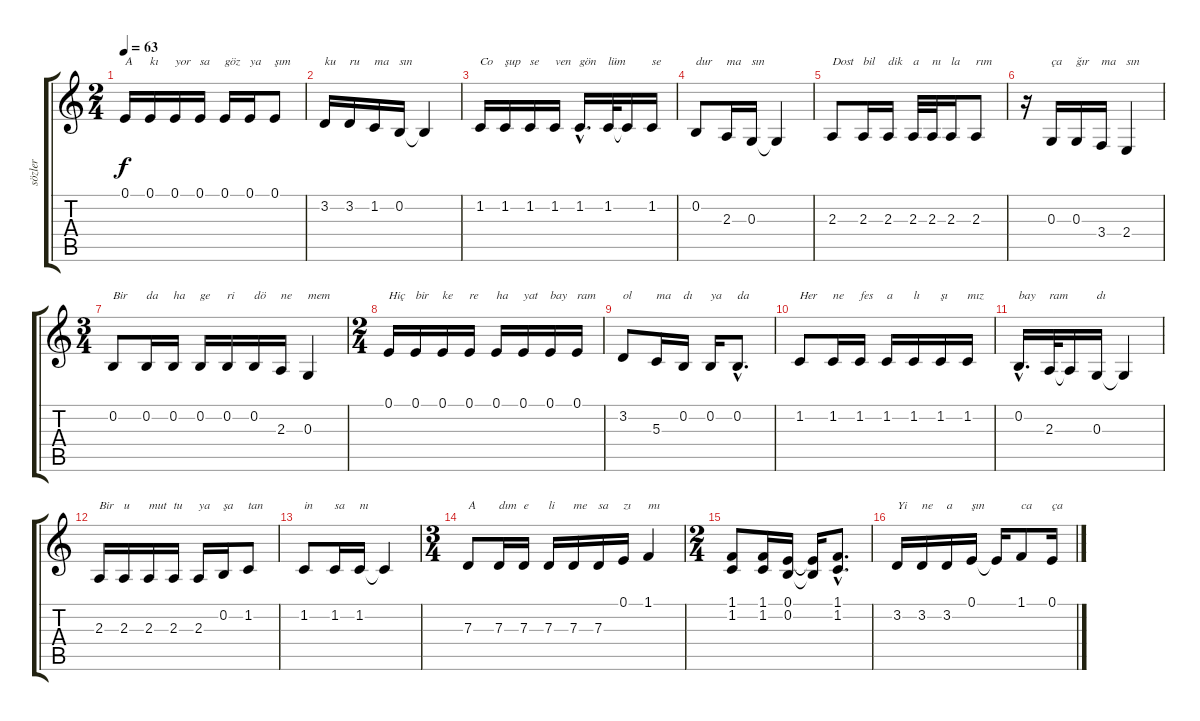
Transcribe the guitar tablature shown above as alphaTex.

\track ("sözler" "sözler") {instrument trombone}
\staff {score tabs}
\tuning (E4 B3 G3 D3 A2 E2) {hide}
\ts (2 4)
\tempo 63
\clef g2
\ks c
0.1.16{txt "A" dy f} 0.1.16{txt "kı"} 0.1.16{txt "yor"} 0.1.16{txt "sa"} 0.1.16{txt "göz"} 0.1.16{txt "ya"} 0.1.8{txt "şım"} |
3.2.16{txt "ku"} 3.2.16{txt "ru"} 1.2.16{txt "ma"} 0.2.16{txt "sın"} 0.2{t}.4 |
1.2.16{txt "Co"} 1.2.16{txt "şup"} 1.2.16{txt "se"} 1.2.16{txt "ven"} 1.2{hac}.16{d txt "gön"} 1.2.32{txt "lüm"} 1.2{t}.16 1.2.16{txt "se"} |
0.2.8{txt "dur"} 2.3.16{txt "ma"} 0.3.16{txt "sın"} 0.3{t}.4 |
2.3.8{txt "Dost"} 2.3.16{txt "bil"} 2.3.16{txt "dik"} 2.3.32{txt "a"} 2.3.32{txt "nı"} 2.3.16{txt "la"} 2.3.8{txt "rım"} |
r.16 0.3.16{txt "ça"} 0.3.16{txt "ğır"} 3.4.16{txt "ma"} 2.4.4{txt "sın"} |
\ts (3 4)
0.2.8{txt "Bir"} 0.2.16{txt "da"} 0.2.16{txt "ha"} 0.2.16{txt "ge"} 0.2.16{txt "ri"} 0.2.16{txt "dö"} 2.3.16{txt "ne"} 0.3.4{txt "mem"} |
\ts (2 4)
0.1.16{txt "Hiç"} 0.1.16{txt "bir"} 0.1.16{txt "ke"} 0.1.16{txt "re"} 0.1.16{txt "ha"} 0.1.16{txt "yat"} 0.1.16{txt "bay"} 0.1.16{txt "ram"} |
3.2.8{txt "ol"} 5.3.16{txt "ma"} 0.2.16{txt "dı"} 0.2.16{txt "ya"} 0.2{hac}.8{d txt "da"} |
1.2.8{txt "Her"} 1.2.16{txt "ne"} 1.2.16{txt "fes"} 1.2.16{txt "a"} 1.2.16{txt "lı"} 1.2.16{txt "şı"} 1.2.16{txt "mız"} |
0.2{hac}.16{d txt "bay"} 2.3.32{txt "ram"} 2.3{t}.16 0.3.16{txt "dı"} 0.3{t}.4 |
2.3.16{txt "Bir"} 2.3.16{txt "u"} 2.3.16{txt "mut"} 2.3.16{txt "tu"} 2.3.16{txt "ya"} 0.2.16{txt "şa"} 1.2.8{txt "tan"} |
1.2.8{txt "in"} 1.2.16{txt "sa"} 1.2.16{txt "nı"} 1.2{t}.4 |
\ts (3 4)
7.3.8{txt "A"} 7.3.16{txt "dım"} 7.3.16{txt "e"} 7.3.16{txt "li"} 7.3.16{txt "me"} 7.3.16{txt "sa"} 0.1.16{txt "zı"} 1.1.4{txt "mı"} |
\ts (2 4)
(1.1 1.2).8 (1.1 1.2).16 (0.1 0.2).16 (0.1{t} 0.2{t}).16 (1.1{hac} 1.2{hac}).8{d} |
3.2.16{txt "Yi"} 3.2.16{txt "ne"} 3.2.16{txt "a"} 0.1.16{txt "şın"} 0.1{t}.16 1.1.8{txt "ca"} 0.1.16{txt "ça"}
